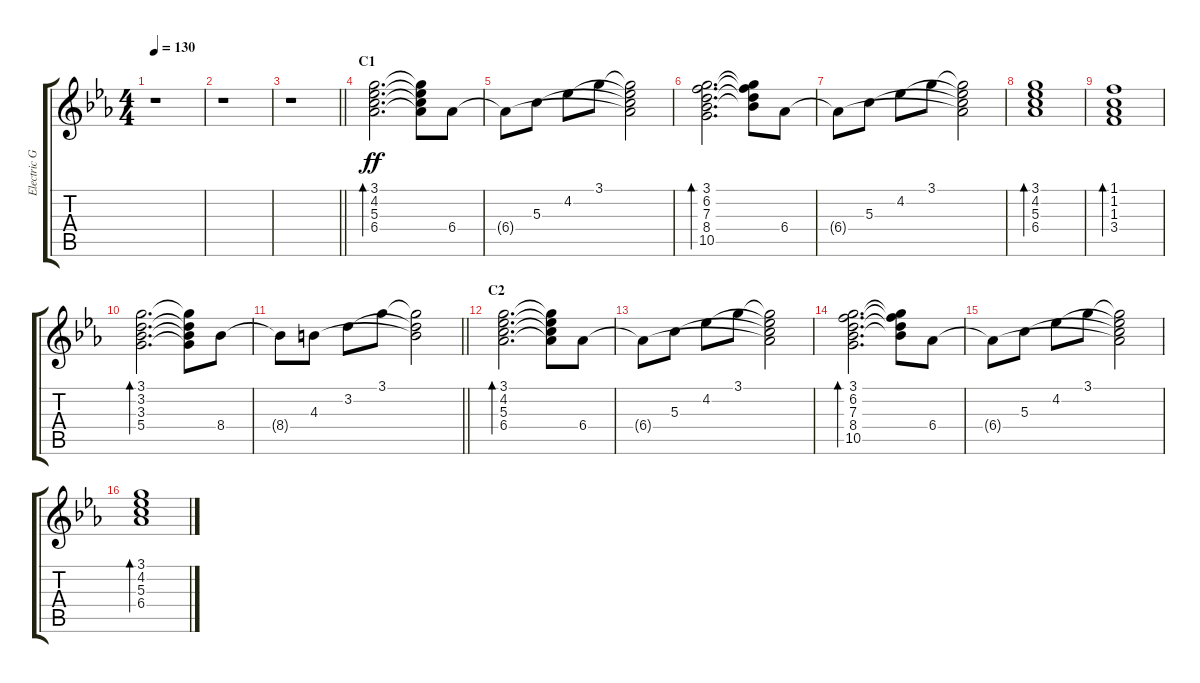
\track ("Electric Guitar (Clean) + Solo" "Electric G") {instrument distortionguitar}
\staff {score tabs}
\tuning (E4 B3 G3 D3 A2 E2) {hide}
\ts (4 4)
\tempo 130
\clef g2
\ks eb
r.1{dy ff} |
r.1 |
\barLineRight lightlight
r.1{volume 16 balance 5 instrument electricguitarclean} |
\section ("" "C1")
(3.1 4.2 5.3 6.4).2{d bd 240} (3.1{t} 4.2{t} 5.3{t} 6.4{t}).8 6.4.8 |
6.4{t}.8 5.3.8 4.2.8 3.1.8 (3.1{t} 4.2{t} 5.3{t} 6.4{t}).2 |
(3.1 6.2 7.3 8.4 10.5).2{d bd 240} (3.1{t} 6.2{t} 7.3{t} 8.4{t}).8 6.4.8 |
6.4{t}.8 5.3.8 4.2.8 3.1.8 (3.1{t} 4.2{t} 5.3{t} 6.4{t}).2 |
(3.1 4.2 5.3 6.4).1{bd 240} |
(1.1 1.2 1.3 3.4).1{bd 240} |
(3.1 3.2 3.3 5.4).2{d bd 240} (3.1{t} 3.2{t} 3.3{t} 5.4{t}).8 8.4.8 |
\barLineRight lightlight
8.4{t}.8 4.3.8 3.2.8 3.1.8 (3.1{t} 3.2{t} 4.3{t}).2 |
\section ("" "C2")
(3.1 4.2 5.3 6.4).2{d bd 240} (3.1{t} 4.2{t} 5.3{t} 6.4{t}).8 6.4.8 |
6.4{t}.8 5.3.8 4.2.8 3.1.8 (3.1{t} 4.2{t} 5.3{t} 6.4{t}).2 |
(3.1 6.2 7.3 8.4 10.5).2{d bd 240} (3.1{t} 6.2{t} 7.3{t} 8.4{t}).8 6.4.8 |
6.4{t}.8 5.3.8 4.2.8 3.1.8 (3.1{t} 4.2{t} 5.3{t} 6.4{t}).2 |
(3.1 4.2 5.3 6.4).1{bd 240}
